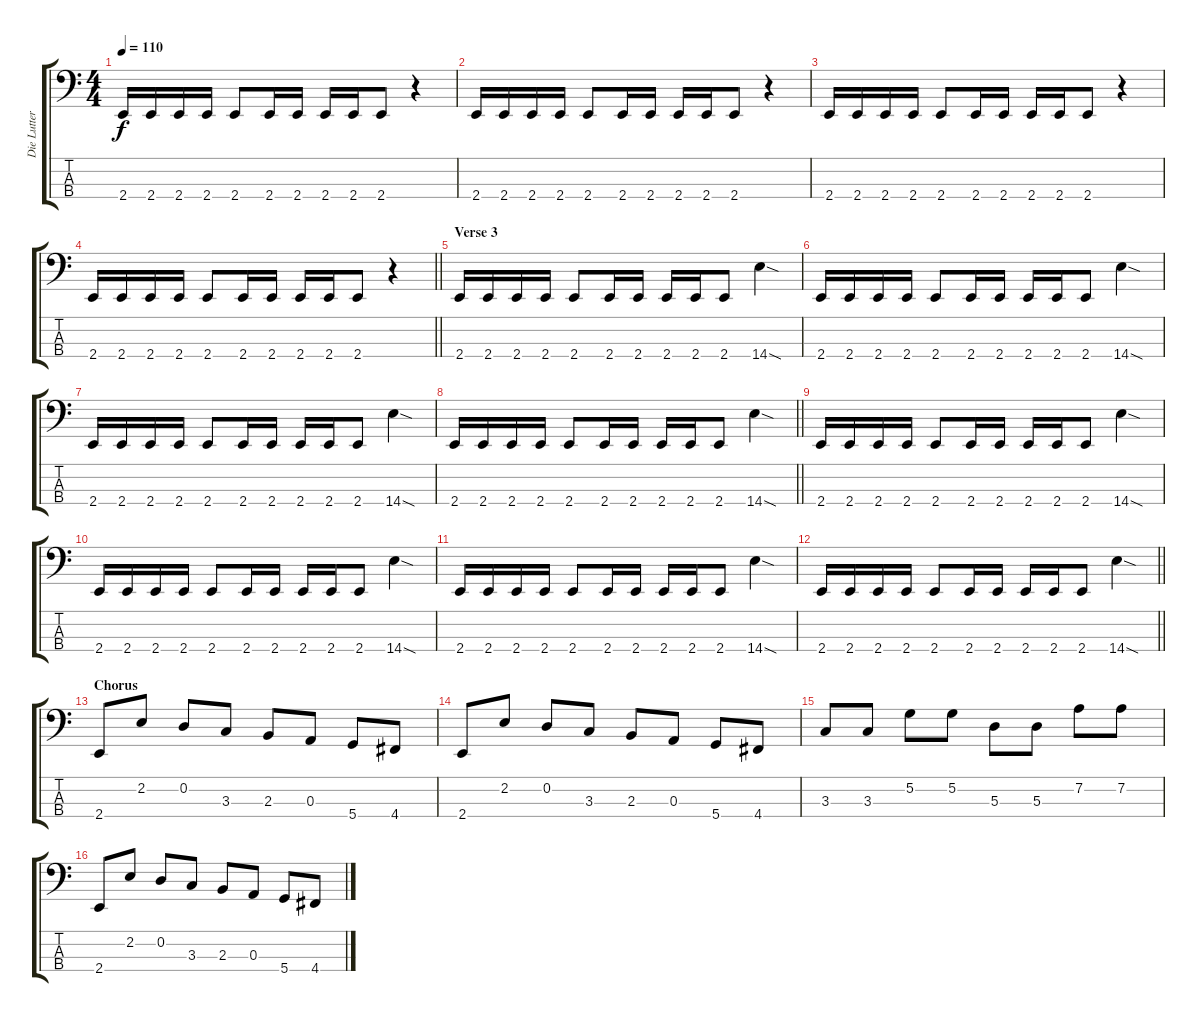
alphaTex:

\track ("Die Lutter" "Die Lutter") {instrument electricbasspick}
\staff {score tabs}
\tuning (G2 D2 A1 D1) {hide}
\ts (4 4)
\tempo 110
\clef f4
\ks c
2.4.16{dy f} 2.4.16 2.4.16 2.4.16 2.4.8 2.4.16 2.4.16 2.4.16 2.4.16 2.4.8 r.4 |
2.4.16 2.4.16 2.4.16 2.4.16 2.4.8 2.4.16 2.4.16 2.4.16 2.4.16 2.4.8 r.4 |
2.4.16 2.4.16 2.4.16 2.4.16 2.4.8 2.4.16 2.4.16 2.4.16 2.4.16 2.4.8 r.4 |
\barLineRight lightlight
2.4.16 2.4.16 2.4.16 2.4.16 2.4.8 2.4.16 2.4.16 2.4.16 2.4.16 2.4.8 r.4 |
\section ("" "Verse 3")
2.4.16 2.4.16 2.4.16 2.4.16 2.4.8 2.4.16 2.4.16 2.4.16 2.4.16 2.4.8 14.4{sod}.4 |
2.4.16 2.4.16 2.4.16 2.4.16 2.4.8 2.4.16 2.4.16 2.4.16 2.4.16 2.4.8 14.4{sod}.4 |
2.4.16 2.4.16 2.4.16 2.4.16 2.4.8 2.4.16 2.4.16 2.4.16 2.4.16 2.4.8 14.4{sod}.4 |
\barLineRight lightlight
2.4.16 2.4.16 2.4.16 2.4.16 2.4.8 2.4.16 2.4.16 2.4.16 2.4.16 2.4.8 14.4{sod}.4 |
2.4.16 2.4.16 2.4.16 2.4.16 2.4.8 2.4.16 2.4.16 2.4.16 2.4.16 2.4.8 14.4{sod}.4 |
2.4.16 2.4.16 2.4.16 2.4.16 2.4.8 2.4.16 2.4.16 2.4.16 2.4.16 2.4.8 14.4{sod}.4 |
2.4.16 2.4.16 2.4.16 2.4.16 2.4.8 2.4.16 2.4.16 2.4.16 2.4.16 2.4.8 14.4{sod}.4 |
\barLineRight lightlight
2.4.16 2.4.16 2.4.16 2.4.16 2.4.8 2.4.16 2.4.16 2.4.16 2.4.16 2.4.8 14.4{sod}.4 |
\section ("" "Chorus")
2.4.8 2.2.8 0.2.8 3.3.8 2.3.8 0.3.8 5.4.8 4.4.8 |
2.4.8 2.2.8 0.2.8 3.3.8 2.3.8 0.3.8 5.4.8 4.4.8 |
3.3.8 3.3.8 5.2.8 5.2.8 5.3.8 5.3.8 7.2.8 7.2.8 |
2.4.8 2.2.8 0.2.8 3.3.8 2.3.8 0.3.8 5.4.8 4.4.8
